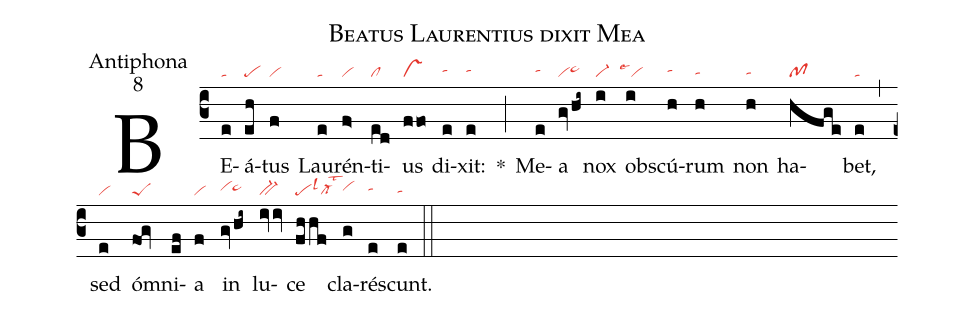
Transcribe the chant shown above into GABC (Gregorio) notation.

name:Beatus Laurentius dixit Mea;
office-part:Antiphona;
mode:8;
nabc-lines:1;
%%
(c3)
BE(e|ta)á(eh|pe)tus(f|vi) Lau(e|ta)rén(f>|vi)ti(ed|cl)us(ffo|vs) di(e|tahh)xit:(e|tahh) *(;)
Me(e|tahh)a(gv/hi~|vita>hh) nox(i|vi-) obs(i|``vilse1)cú(h|tahh)rum(h|tahg) non(h|tahg) ha(hfge|pf)bet,(e|ta) (,)
sed(e|vi) óm(fOg|peS)ni(ef)a(f|vi) in(gv/hi~|vihhta>hh) lu(ivv|bv-)ce(fh/hf|pelsl3cl-lst2) cla(g|vihh)rés(e|tahh)cunt.(e|tahg) (::)
